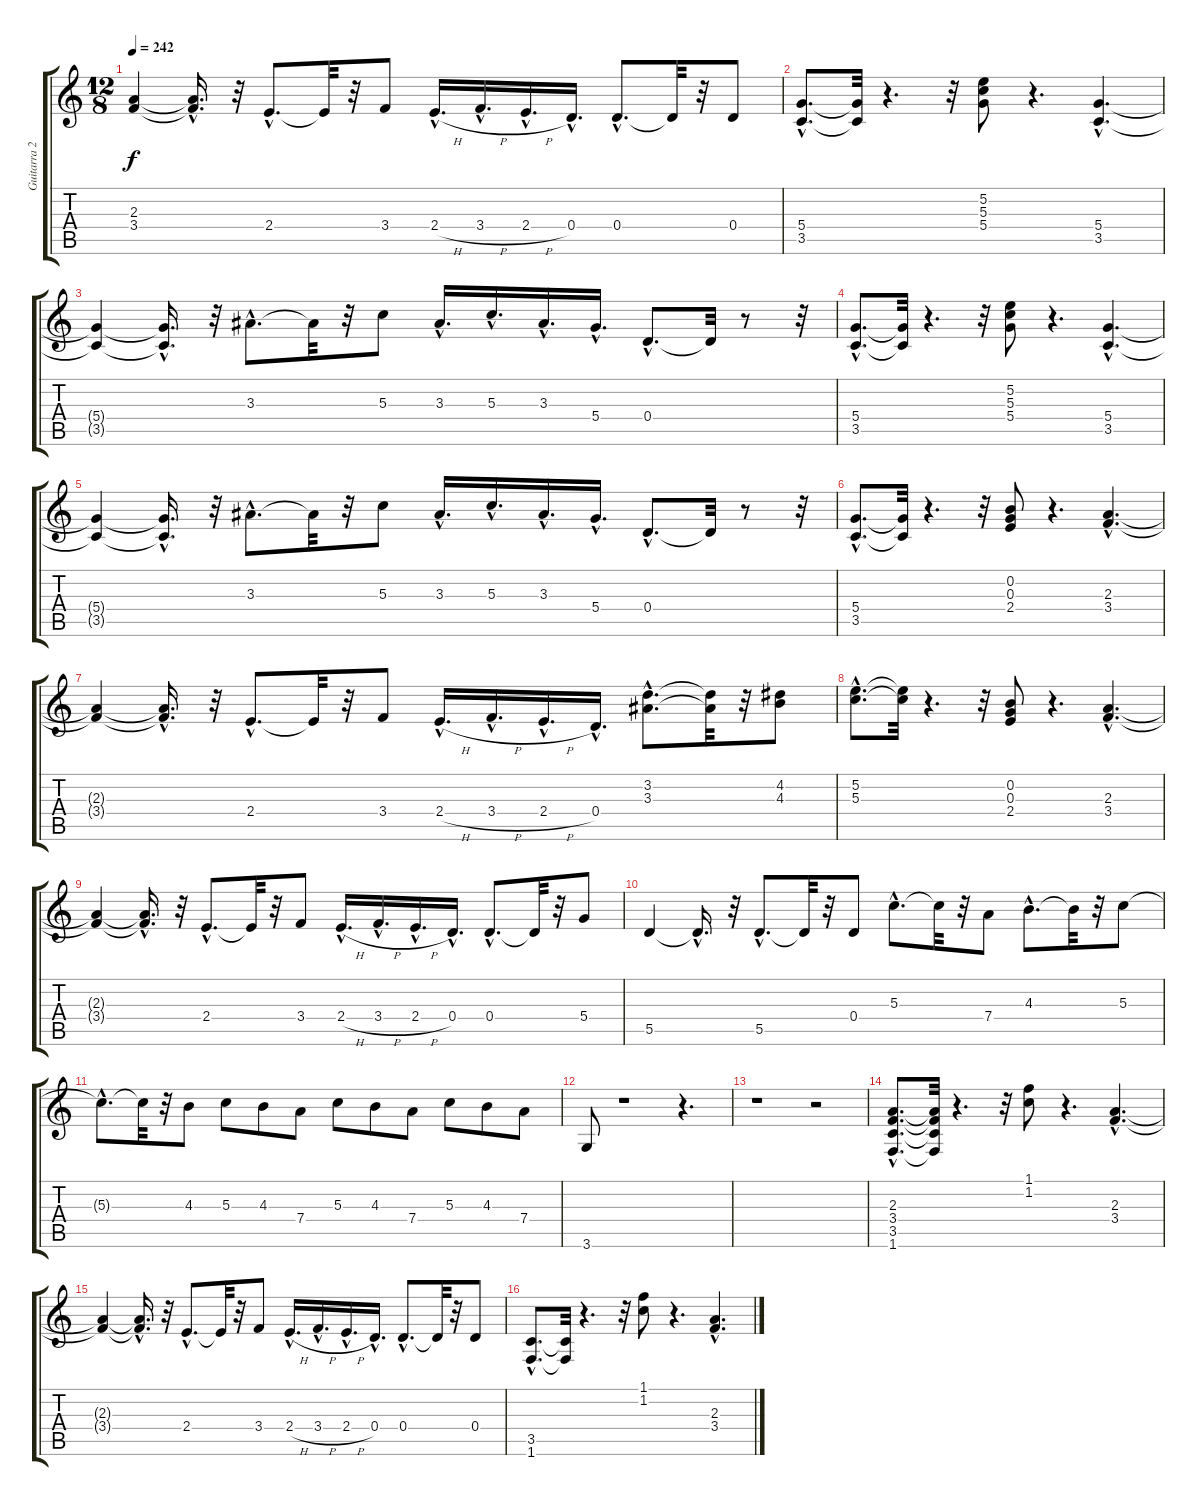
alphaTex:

\track ("Guitarra 2" "Guitarra 2") {instrument overdrivenguitar}
\staff {score tabs}
\tuning (E4 B3 G3 D3 A2 E2) {hide}
\ts (12 8)
\tempo 242
\clef g2
\ks c
(2.3{t} 3.4{t}).4{dy f} (2.3{hac t} 3.4{hac t}).16{d} r.32 2.4{hac}.8{d} 2.4{t}.32 r.32 3.4.8 2.4{h hac}.16{d} 3.4{h hac}.16{d} 2.4{h hac}.16{d} 0.4{hac}.16{d} 0.4{hac}.8{d} 0.4{t}.32 r.32 0.4.8 |
(5.4{hac} 3.5{hac}).8{d} (5.4{t} 3.5{t}).32 r.4{d} r.32 (5.2 5.3 5.4).8 r.4{d} (5.4{hac} 3.5{hac}).4{d} |
(5.4{t} 3.5{t}).4 (5.4{hac t} 3.5{hac t}).16{d} r.32 3.3{hac}.8{d} 3.3{t}.32 r.32 5.3.8 3.3{hac}.16{d} 5.3{hac}.16{d} 3.3{hac}.16{d} 5.4{hac}.16{d} 0.4{hac}.8{d} 0.4{t}.32 r.8 r.32 |
(5.4{hac} 3.5{hac}).8{d} (5.4{t} 3.5{t}).32 r.4{d} r.32 (5.2 5.3 5.4).8 r.4{d} (5.4{hac} 3.5{hac}).4{d} |
(5.4{t} 3.5{t}).4 (5.4{hac t} 3.5{hac t}).16{d} r.32 3.3{hac}.8{d} 3.3{t}.32 r.32 5.3.8 3.3{hac}.16{d} 5.3{hac}.16{d} 3.3{hac}.16{d} 5.4{hac}.16{d} 0.4{hac}.8{d} 0.4{t}.32 r.8 r.32 |
(5.4{hac} 3.5{hac}).8{d} (5.4{t} 3.5{t}).32 r.4{d} r.32 (0.2 0.3 2.4).8 r.4{d} (2.3{hac} 3.4{hac}).4{d} |
(2.3{t} 3.4{t}).4 (2.3{hac t} 3.4{hac t}).16{d} r.32 2.4{hac}.8{d} 2.4{t}.32 r.32 3.4.8 2.4{h hac}.16{d} 3.4{h hac}.16{d} 2.4{h hac}.16{d} 0.4{hac}.16{d} (3.2{hac} 3.3{hac}).8{d} (3.2{t} 3.3{t}).32 r.32 (4.2 4.3).8 |
(5.2{hac} 5.3{hac}).8{d} (5.2{t} 5.3{t}).32 r.4{d} r.32 (0.2 0.3 2.4).8 r.4{d} (2.3{hac} 3.4{hac}).4{d} |
(2.3{t} 3.4{t}).4 (2.3{hac t} 3.4{hac t}).16{d} r.32 2.4{hac}.8{d} 2.4{t}.32 r.32 3.4.8 2.4{h hac}.16{d} 3.4{h hac}.16{d} 2.4{h hac}.16{d} 0.4{hac}.16{d} 0.4{hac}.8{d} 0.4{t}.32 r.32 5.4.8 |
5.5.4 5.5{hac t}.16{d} r.32 5.5{hac}.8{d} 5.5{t}.32 r.32 0.4.8 5.3{hac}.8{d} 5.3{t}.32 r.32 7.4.8 4.3{hac}.8{d} 4.3{t}.32 r.32 5.3.8 |
5.3{hac t}.8{d} 5.3{t}.32 r.32 4.3.8 5.3.8 4.3.8 7.4.8 5.3.8 4.3.8 7.4.8 5.3.8 4.3.8 7.4.8 |
3.6.8 r.1 r.4{d} |
r.1 r.2 |
(2.3{hac} 3.4{hac} 3.5{hac} 1.6{hac}).8{d} (2.3{t} 3.4{t} 3.5{t} 1.6{t}).32 r.4{d} r.32 (1.1 1.2).8 r.4{d} (2.3{hac} 3.4{hac}).4{d} |
(2.3{t} 3.4{t}).4 (2.3{hac t} 3.4{hac t}).16{d} r.32 2.4{hac}.8{d} 2.4{t}.32 r.32 3.4.8 2.4{h hac}.16{d} 3.4{h hac}.16{d} 2.4{h hac}.16{d} 0.4{hac}.16{d} 0.4{hac}.8{d} 0.4{t}.32 r.32 0.4.8 |
(3.5{hac} 1.6{hac}).8{d} (3.5{t} 1.6{t}).32 r.4{d} r.32 (1.1 1.2).8 r.4{d} (2.3{hac} 3.4{hac}).4{d}
